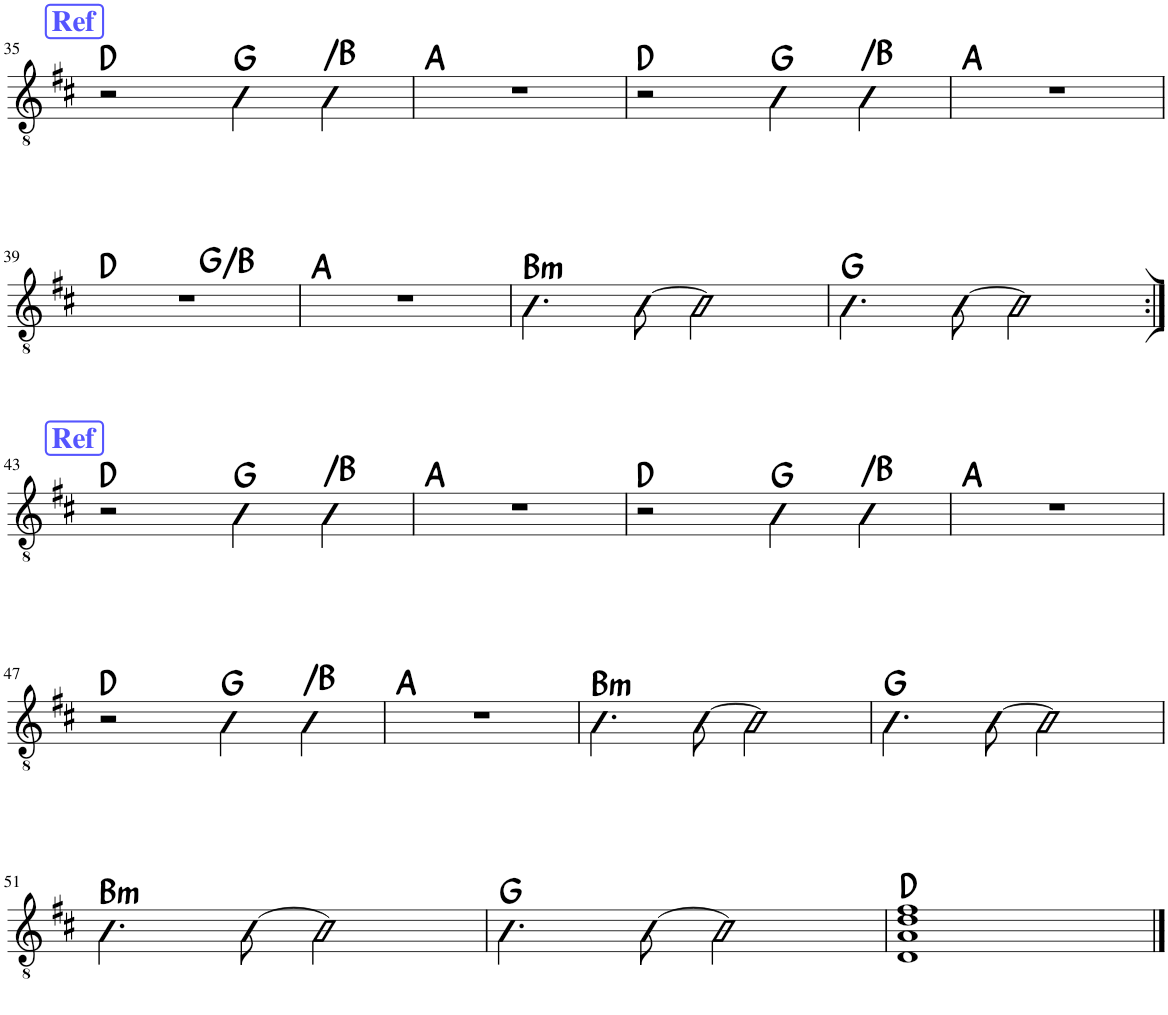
**kern	**harte
*part1	*part1
*staff1	*
*I"Classical Guitar	*
*I'Guit.	*
!!LO:PB:g=z
*clefGv2	*
*k[f#c#]	*
*M4/4	*
!!LO:REH:place=s1:a:B:cj:color=#5555FF:fs=14:t=Ref
=35	=35
2r	D:maj
4G\	G:maj
!	!LO:H:kt=N.C.
4G\	N
=36	=36
1r	A:maj
=37	=37
2r	D:maj
4G\	G:maj
!	!LO:H:kt=N.C.
4G\	N
=38	=38
1r	A:maj
!!LO:LB:g=z
=39	=39
*^	*
1r	2ryy	D:maj
.	2ryy	G:maj/3
*v	*v	*
=40	=40
1r	A:maj
=41	=41
!	!LO:H:kt=m
4.B\	B:min
[8B\	.
2B\]	.
=42	=42
4.G\	G:maj
[8G\	.
2G\]	.
!!LO:LB:g=z
!!LO:REH:place=s1:a:B:cj:color=#5555FF:fs=14:t=Ref
=43:|!	=43:|!
2r	D:maj
4G\	G:maj
!	!LO:H:kt=N.C.
4G\	N
=44	=44
1r	A:maj
=45	=45
2r	D:maj
4G\	G:maj
!	!LO:H:kt=N.C.
4G\	N
=46	=46
1r	A:maj
!!LO:LB:g=z
=47	=47
2r	D:maj
4G\	G:maj
!	!LO:H:kt=N.C.
4G\	N
=48	=48
1r	A:maj
=49	=49
!	!LO:H:kt=m
4.B\	B:min
[8B\	.
2B\]	.
=50	=50
4.G\	G:maj
[8G\	.
2G\]	.
!!LO:LB:g=z
=51	=51
!	!LO:H:kt=m
4.B\	B:min
[8B\	.
2B\]	.
=52	=52
4.G\	G:maj
[8G\	.
2G\]	.
=53	=53
1D 1A 1d 1f#	D:maj
==	==
*-	*-
